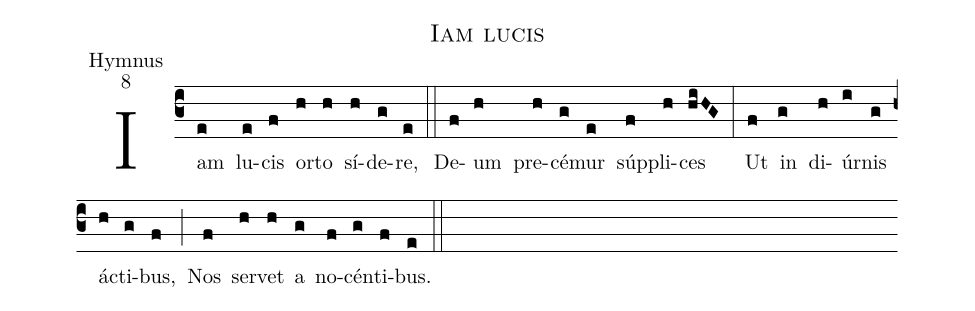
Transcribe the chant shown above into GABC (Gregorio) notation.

name:Iam lucis;
office-part:Hymnus;
mode:8;
%%
(c3) Iam(e) lu(e)cis(f) or(h)to(h) sí(h)de(g)re,(e) (::)
De(f)um(h) pre(h)cé(g)mur(e) súp(f)pli(h)ces(hiHG) (:)
Ut(f) in(g) di(h)úr(i)nis(g) á(h)cti(g)bus,(f) (;) Nos(f) ser(h)vet(h) a(g) no(f)cén(g)ti(f)bus.(e) (::)
